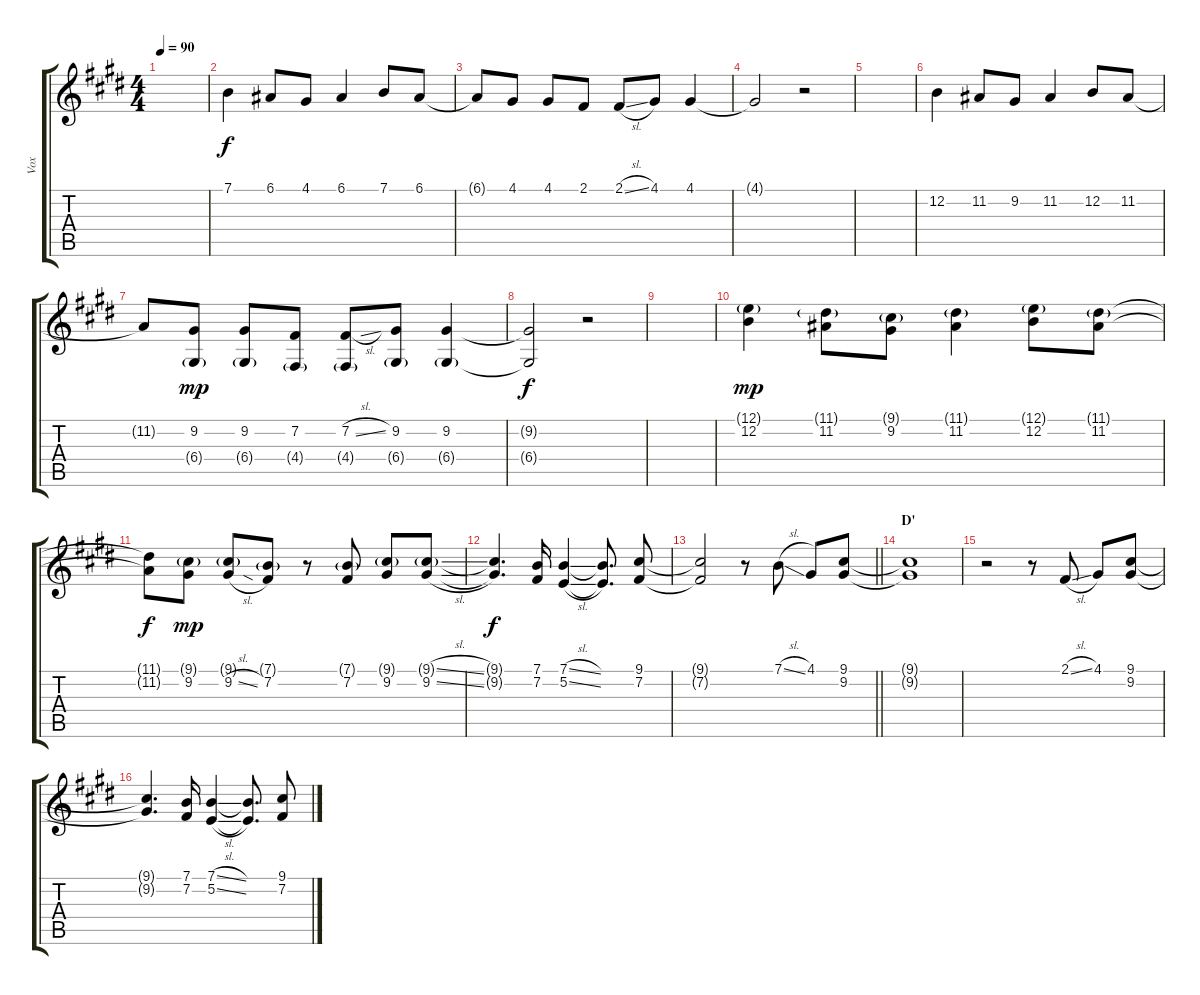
\track ("Vox" "Vox") {instrument lead2sawtooth}
\staff {score tabs}
\tuning (E4 B3 G3 D3 A2 E2) {hide}
\ts (4 4)
\tempo 90
\clef g2
\ks c#minor
|
7.1.4 6.1.8 4.1.8 6.1.4 7.1.8 6.1.8 |
6.1{t}.8 4.1.8 4.1.8 2.1.8 2.1{sl}.8 4.1.8 4.1.4 |
4.1{t}.2 r.2 |
|
12.2.4 11.2.8 9.2.8 11.2.4 12.2.8 11.2.8 |
11.2{t}.8 (9.2 6.4{g}).8{dy mp} (9.2 6.4{g}).8 (7.2 4.4{g}).8 (7.2{sl} 4.4{g}).8 (9.2 6.4{g}).8 (9.2 6.4{g}).4 |
(9.2{t} 6.4{t}).2{dy f} r.2 |
|
(12.1{g} 12.2).4{dy mp} (11.1{g} 11.2).8 (9.1{g} 9.2).8 (11.1{g} 11.2).4 (12.1{g} 12.2).8 (11.1{g} 11.2).8 |
(11.1{t} 11.2{t}).8{dy f} (9.1{g} 9.2).8{dy mp} (9.1{g} 9.2{sl}).8 (7.1{g} 7.2).8 r.8 (7.1{g} 7.2).8 (9.1{g} 9.2).8 (9.1{sl g} 9.2{sl}).8 |
(9.1{t} 9.2{t}).4{d dy f} (7.1 7.2).16 (7.1{sl} 5.2{sl}).4 (7.1{t} 5.2{t}).8{d} (9.1 7.2).8 |
\barLineRight lightlight
(9.1{t} 7.2{t}).2 r.8 7.1{sl}.8 4.1.8 (9.1 9.2).8 |
\section ("" "D'")
(9.1{t} 9.2{t}).1 |
r.2 r.8 2.1{sl}.8 4.1.8 (9.1 9.2).8 |
(9.1{t} 9.2{t}).4{d} (7.1 7.2).16 (7.1{sl} 5.2{sl}).4 (7.1{t} 5.2{t}).8{d} (9.1 7.2).8
